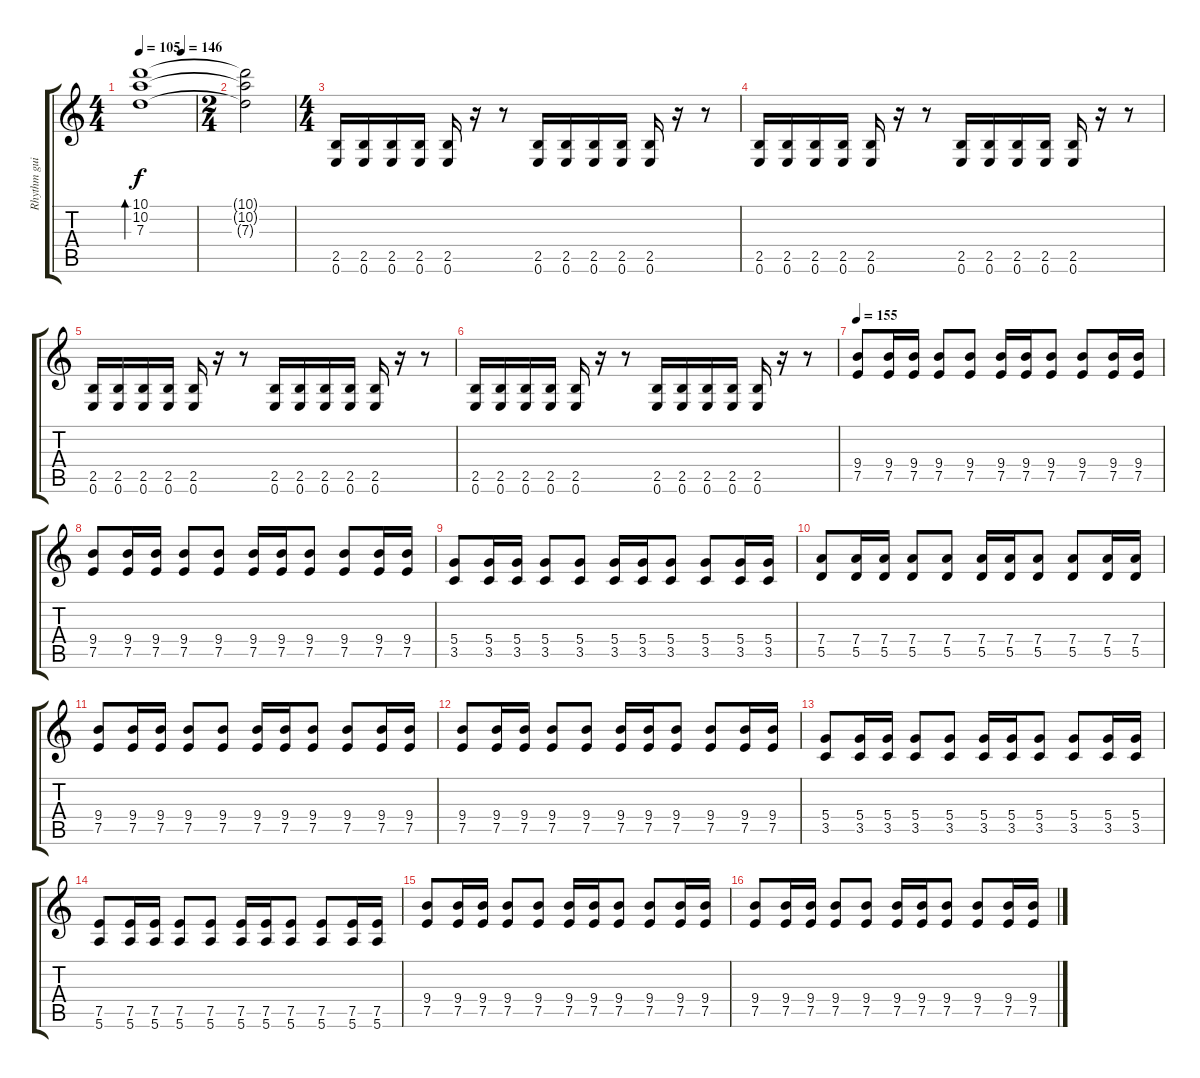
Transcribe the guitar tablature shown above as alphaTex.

\track ("Rhythm guitar" "Rhythm gui") {instrument distortionguitar}
\staff {score tabs}
\tuning (E4 B3 G3 D3 A2 E2) {hide}
\ts (4 4)
\tempo 105
\tempo (146 0.75)
\clef g2
\ks c
(10.1 10.2 7.3).1{bd 240 dy f} |
\ts (2 4)
(10.1{t} 10.2{t} 7.3{t}).2 |
\ts (4 4)
(2.5 0.6).16{volume 12 instrument distortionguitar} (2.5 0.6).16 (2.5 0.6).16 (2.5 0.6).16 (2.5 0.6).16 r.16 r.8 (2.5 0.6).16 (2.5 0.6).16 (2.5 0.6).16 (2.5 0.6).16 (2.5 0.6).16 r.16 r.8 |
(2.5 0.6).16 (2.5 0.6).16 (2.5 0.6).16 (2.5 0.6).16 (2.5 0.6).16 r.16 r.8 (2.5 0.6).16 (2.5 0.6).16 (2.5 0.6).16 (2.5 0.6).16 (2.5 0.6).16 r.16 r.8 |
(2.5 0.6).16 (2.5 0.6).16 (2.5 0.6).16 (2.5 0.6).16 (2.5 0.6).16 r.16 r.8 (2.5 0.6).16 (2.5 0.6).16 (2.5 0.6).16 (2.5 0.6).16 (2.5 0.6).16 r.16 r.8 |
(2.5 0.6).16 (2.5 0.6).16 (2.5 0.6).16 (2.5 0.6).16 (2.5 0.6).16 r.16 r.8 (2.5 0.6).16 (2.5 0.6).16 (2.5 0.6).16 (2.5 0.6).16 (2.5 0.6).16 r.16 r.8 |
\tempo 155
(9.4 7.5).8 (9.4 7.5).16 (9.4 7.5).16 (9.4 7.5).8 (9.4 7.5).8 (9.4 7.5).16 (9.4 7.5).16 (9.4 7.5).8 (9.4 7.5).8 (9.4 7.5).16 (9.4 7.5).16 |
(9.4 7.5).8 (9.4 7.5).16 (9.4 7.5).16 (9.4 7.5).8 (9.4 7.5).8 (9.4 7.5).16 (9.4 7.5).16 (9.4 7.5).8 (9.4 7.5).8 (9.4 7.5).16 (9.4 7.5).16 |
(5.4 3.5).8 (5.4 3.5).16 (5.4 3.5).16 (5.4 3.5).8 (5.4 3.5).8 (5.4 3.5).16 (5.4 3.5).16 (5.4 3.5).8 (5.4 3.5).8 (5.4 3.5).16 (5.4 3.5).16 |
(7.4 5.5).8 (7.4 5.5).16 (7.4 5.5).16 (7.4 5.5).8 (7.4 5.5).8 (7.4 5.5).16 (7.4 5.5).16 (7.4 5.5).8 (7.4 5.5).8 (7.4 5.5).16 (7.4 5.5).16 |
(9.4 7.5).8 (9.4 7.5).16 (9.4 7.5).16 (9.4 7.5).8 (9.4 7.5).8 (9.4 7.5).16 (9.4 7.5).16 (9.4 7.5).8 (9.4 7.5).8 (9.4 7.5).16 (9.4 7.5).16 |
(9.4 7.5).8 (9.4 7.5).16 (9.4 7.5).16 (9.4 7.5).8 (9.4 7.5).8 (9.4 7.5).16 (9.4 7.5).16 (9.4 7.5).8 (9.4 7.5).8 (9.4 7.5).16 (9.4 7.5).16 |
(5.4 3.5).8 (5.4 3.5).16 (5.4 3.5).16 (5.4 3.5).8 (5.4 3.5).8 (5.4 3.5).16 (5.4 3.5).16 (5.4 3.5).8 (5.4 3.5).8 (5.4 3.5).16 (5.4 3.5).16 |
(7.5 5.6).8 (7.5 5.6).16 (7.5 5.6).16 (7.5 5.6).8 (7.5 5.6).8 (7.5 5.6).16 (7.5 5.6).16 (7.5 5.6).8 (7.5 5.6).8 (7.5 5.6).16 (7.5 5.6).16 |
(9.4 7.5).8 (9.4 7.5).16 (9.4 7.5).16 (9.4 7.5).8 (9.4 7.5).8 (9.4 7.5).16 (9.4 7.5).16 (9.4 7.5).8 (9.4 7.5).8 (9.4 7.5).16 (9.4 7.5).16 |
(9.4 7.5).8 (9.4 7.5).16 (9.4 7.5).16 (9.4 7.5).8 (9.4 7.5).8 (9.4 7.5).16 (9.4 7.5).16 (9.4 7.5).8 (9.4 7.5).8 (9.4 7.5).16 (9.4 7.5).16
